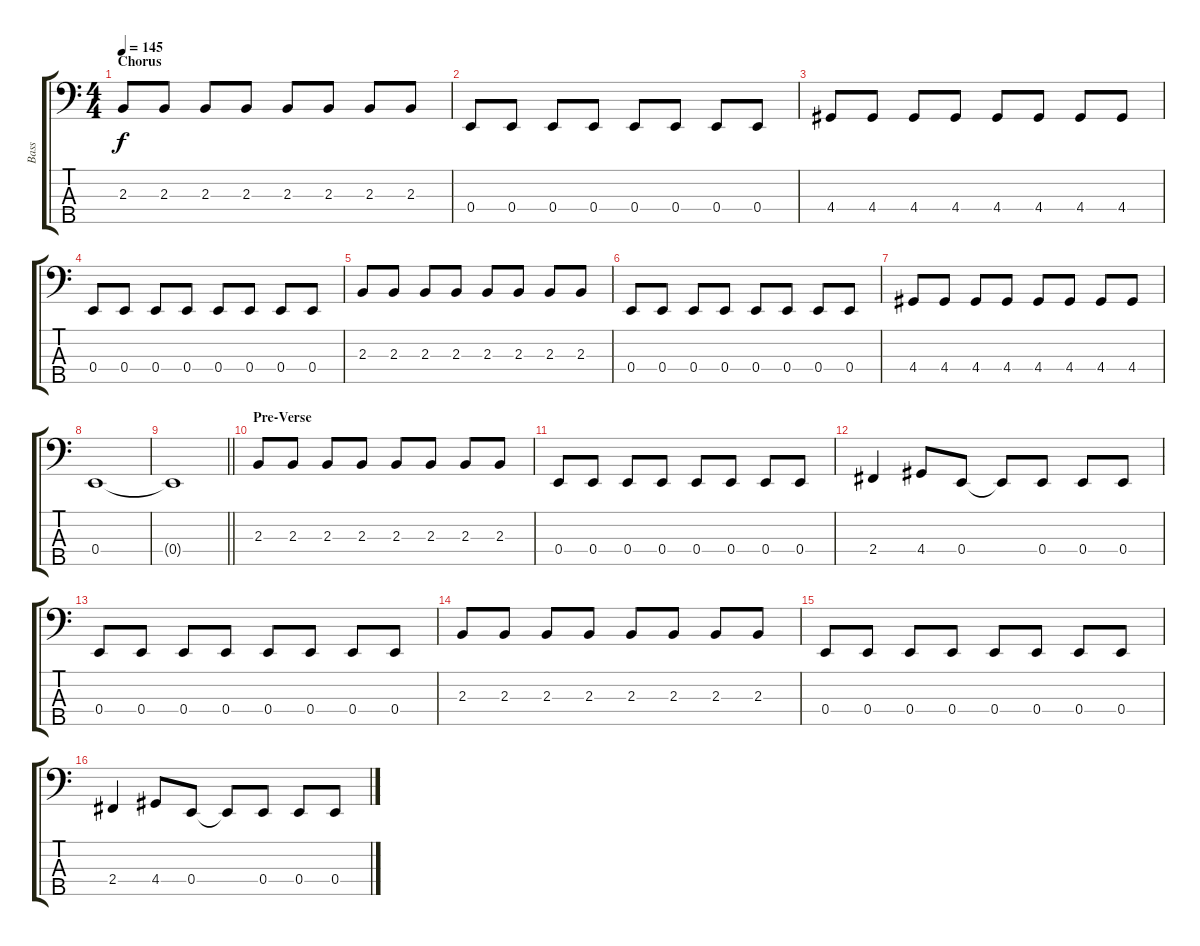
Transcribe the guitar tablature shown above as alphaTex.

\track ("Bass" "Bass") {instrument electricbassfinger}
\staff {score tabs}
\tuning (G2 D2 A1 E1 B0) {hide}
\ts (4 4)
\section ("" "Chorus")
\tempo 145
\clef f4
\ks c
2.3.8{dy f} 2.3.8 2.3.8 2.3.8 2.3.8 2.3.8 2.3.8 2.3.8 |
0.4.8 0.4.8 0.4.8 0.4.8 0.4.8 0.4.8 0.4.8 0.4.8 |
4.4.8 4.4.8 4.4.8 4.4.8 4.4.8 4.4.8 4.4.8 4.4.8 |
0.4.8 0.4.8 0.4.8 0.4.8 0.4.8 0.4.8 0.4.8 0.4.8 |
2.3.8 2.3.8 2.3.8 2.3.8 2.3.8 2.3.8 2.3.8 2.3.8 |
0.4.8 0.4.8 0.4.8 0.4.8 0.4.8 0.4.8 0.4.8 0.4.8 |
4.4.8 4.4.8 4.4.8 4.4.8 4.4.8 4.4.8 4.4.8 4.4.8 |
0.4.1 |
\barLineRight lightlight
0.4{t}.1 |
\section ("" "Pre-Verse")
2.3.8 2.3.8 2.3.8 2.3.8 2.3.8 2.3.8 2.3.8 2.3.8 |
0.4.8 0.4.8 0.4.8 0.4.8 0.4.8 0.4.8 0.4.8 0.4.8 |
2.4.4 4.4.8 0.4.8 0.4{t}.8 0.4.8 0.4.8 0.4.8 |
0.4.8 0.4.8 0.4.8 0.4.8 0.4.8 0.4.8 0.4.8 0.4.8 |
2.3.8 2.3.8 2.3.8 2.3.8 2.3.8 2.3.8 2.3.8 2.3.8 |
0.4.8 0.4.8 0.4.8 0.4.8 0.4.8 0.4.8 0.4.8 0.4.8 |
2.4.4 4.4.8 0.4.8 0.4{t}.8 0.4.8 0.4.8 0.4.8
